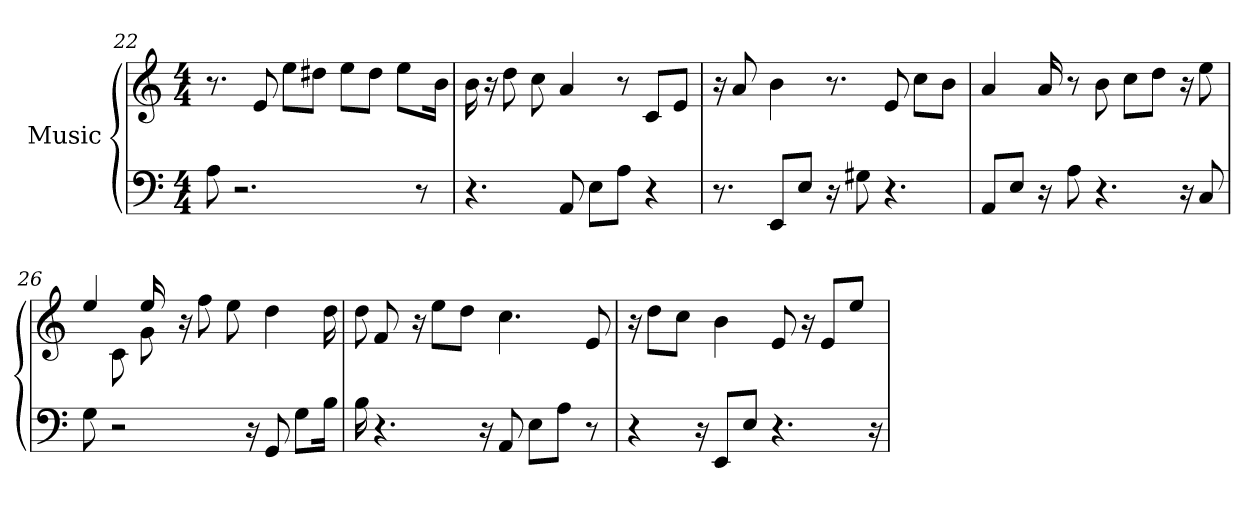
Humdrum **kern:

**kern	**kern
*part1	*part1
*staff2	*staff1
*I"Music	*
*clefF4	*clefG2
*k[]	*k[]
*C:	*C:
*M4/4	*M4/4
=22	=22
*^	*
8A	8ryy	8.r
2..ryy	2.r	.
.	.	8e
.	.	8ee\L
.	.	8dd#\J
.	.	8ee\L
.	.	8dd#\J
.	.	8ee\L
.	8r	.
.	.	16b\Jk
=23	=23	=23
4.r	2.ryy	16b
.	.	16r
.	.	8dd
.	.	8cc
8AA	.	4a
8E\L	.	.
8A\J	.	8r
4ryy	4r	8c/L
.	.	8e/J
=24	=24	=24
8.r	8ryy	16r
.	.	8a
*v	*v	*
8EE/L	4b
8E/J	.
16r	8.r
8G#	.
*^	*
4.ryy	4.r	8e
.	.	8cc\L
.	.	8b\J
*v	*v	*
=25	=25
8AA/L	4a
8E/J	.
16r	16a
8A	8r
4.r	8b
.	8cc\L
.	8dd\J
16r	16r
8C	8ee
=26	=26
*	*^
8G	4ee	8ryy
2r	.	8c
.	16ee	8g
.	2ryy	.
.	.	16r
.	.	8ff
.	.	8ee
16r	.	.
8GG	.	4dd
8G\L	8.ryy	.
16B\Jk	.	16dd
=27	=27	=27
*^	*	*
16B	2..ryy	16ryy	8dd
4.r	.	8f	.
.	.	.	2..ryy
.	.	16r	.
.	.	8ee\L	.
.	.	8dd\J	.
16r	.	.	.
8AA	.	4.cc	.
8E\L	.	.	.
8A\J	.	.	.
8ryy	8r	8e	.
*	*	*v	*v
=28	=28	=28
4r	16ryy	16r
*v	*v	*
.	8dd\L
.	8cc\J
16r	.
8EE/L	4b
8E/J	.
*^	*
4..ryy	4.r	8e
.	.	16r
.	.	8e/L
.	.	8ee/J
.	16r	.
*v	*v	*
=	=
*-	*-
